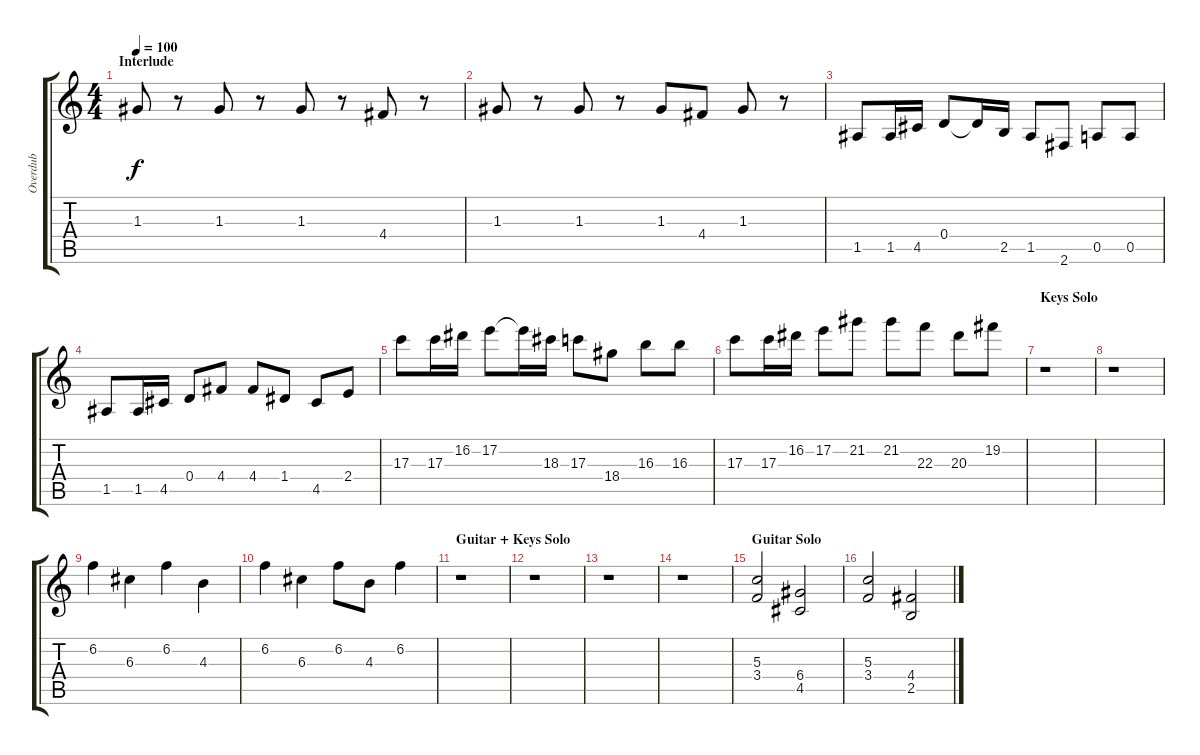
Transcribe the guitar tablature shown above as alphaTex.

\track ("Overdub" "Overdub") {instrument overdrivenguitar}
\staff {score tabs}
\tuning (E4 B3 G3 D3 A2 E2) {hide}
\ts (4 4)
\section ("" "Interlude")
\tempo 100
\clef g2
\ks c
1.3.8{dy f volume 15 balance 0} r.8 1.3.8 r.8 1.3.8 r.8 4.4.8 r.8 |
1.3.8 r.8 1.3.8 r.8 1.3.8 4.4.8 1.3.8 r.8 |
1.5.8 1.5.16 4.5.16 0.4.8 0.4{t}.16 2.5.16 1.5.8 2.6.8 0.5.8 0.5.8 |
1.5.8 1.5.16 4.5.16 0.4.8 4.4.8 4.4.8 1.4.8 4.5.8 2.4.8 |
17.3.8 17.3.16 16.2.16 17.2.8 17.2{t}.16 18.3.16 17.3.8 18.4.8 16.3.8 16.3.8 |
17.3.8 17.3.16 16.2.16 17.2.8 21.2.8 21.2.8 22.3.8 20.3.8 19.2.8 |
\section ("" "Keys Solo")
r.1 |
r.1 |
6.2.4 6.3.4 6.2.4 4.3.4 |
6.2.4 6.3.4 6.2.8 4.3.8 6.2.4 |
\section ("" "Guitar + Keys Solo")
r.1 |
r.1 |
r.1 |
r.1 |
\section ("" "Guitar Solo")
(5.3 3.4).2{balance 8} (6.4 4.5).2 |
(5.3 3.4).2 (4.4 2.5).2
